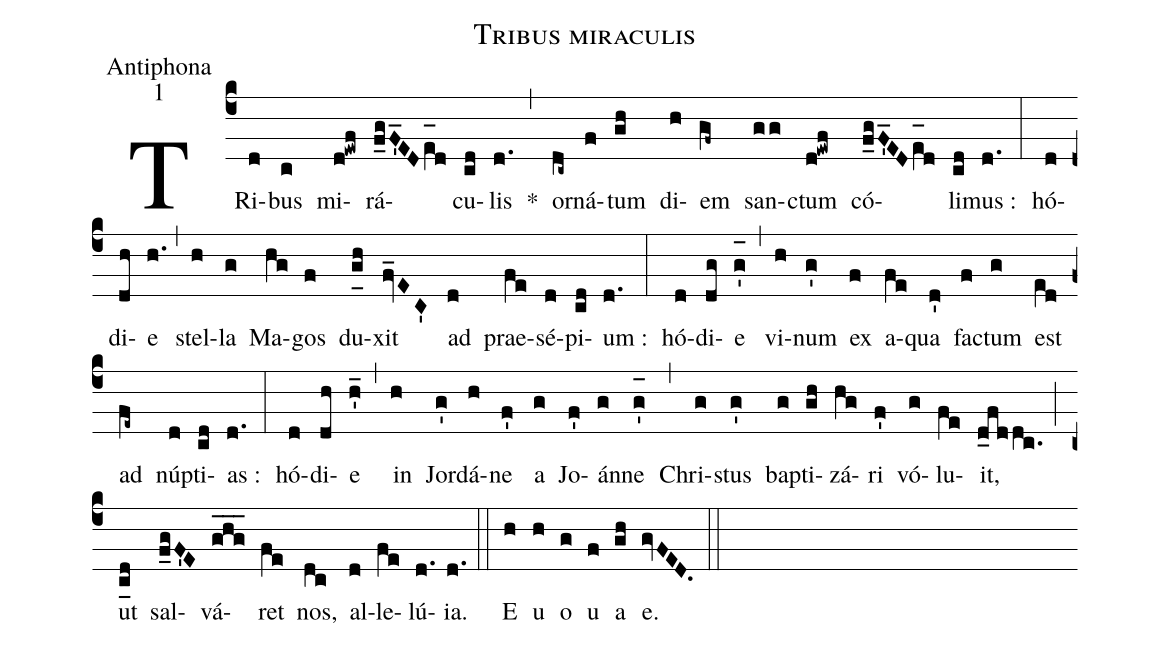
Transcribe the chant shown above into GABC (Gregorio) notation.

name:Tribus miraculis;
office-part:Antiphona;
mode:1;
%%
(c4) TRi(d)bus(c) mi(d!ewf)rá(f_gF'_EDe_[oh:h][ll:1]d)cu(cd)lis(d.) *(,) or(dc~)ná(f)tum(gh) di(h)em(gf~) san(gg)ctum(d!ewf) có(f_gF'_EDe_[oh:h][ll:1]d)li(cd)mus :(d.) (:) hó(d)di(dh)e(h.) (,) stel(h)la(g) Ma(hg)gos(f) du(g_[uh:l]h)xit(fv_EC') ad(d) prae(fe)sé(d)pi(cd)um :(d.) (:) hó(d)di(dg)e(g'_[oh:h]) (,) vi(h)num(g') ex(f) a(fe)qua(d') fa(f)ctum(g) est(e[ll:1]d) ad(fe~) nú(d)pti(cd)as :(d.) (:) hó(d)di(dh)e(h'_) (,) in(h) Jor(g')dá(h)ne(f') a(g) Jo(f')án(g)ne(g'_[oh:h]) (,) Chri(g)stus(g') ba(g)pti(gh)zá(hg)ri(f') vó(g)lu(fe)it,(d_fddc.) (;) ut(c_[ll:1]d) sal(f_gF'E)vá(ghg___)ret(fe) nos,(dc) al(d)le(fe)lú(d.){ia}.(d.) (::) <eu>E(h) u(h) o(g) u(f) a(gh) e.</eu>(gvFED.) (::)
